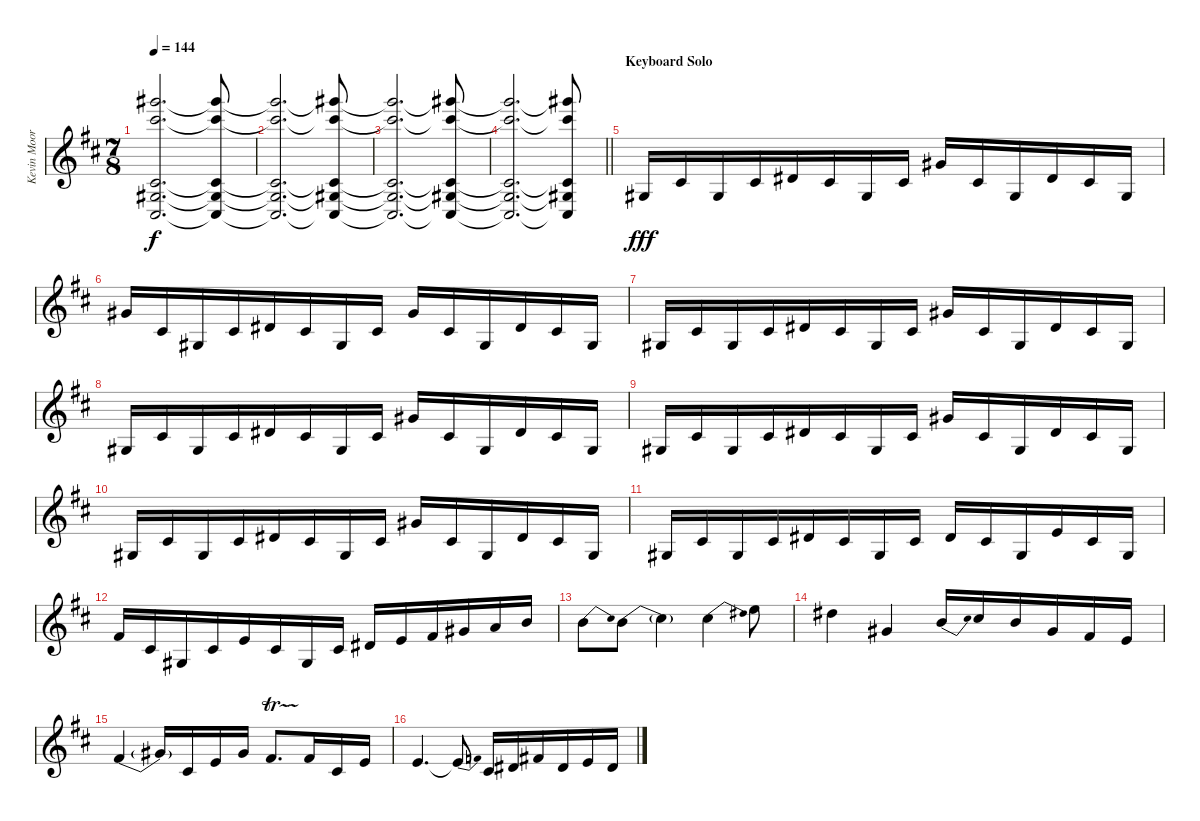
\track ("Kevin Moore Strings/Keys" "Kevin Moor") {instrument stringensemble1}
\staff {score}
\tuning (E4 B3 G3 D3 A2 E2 B1) {hide}
\ts (7 8)
\tempo 144
\clef g2
\ks bminor
(28.1 26.2 6.3 6.4 4.5).2{d dy f} (28.1{t} 26.2{t} 6.3{t} 6.4{t} 4.5{t}).8 |
(28.1{t} 26.2{t} 6.3{t} 6.4{t} 4.5{t}).2{d} (28.1{t} 26.2{t} 6.3{t} 6.4{t} 4.5{t}).8 |
(28.1{t} 26.2{t} 6.3{t} 6.4{t} 4.5{t}).2{d} (28.1{t} 26.2{t} 6.3{t} 6.4{t} 4.5{t}).8 |
\barLineRight lightlight
(28.1{t} 26.2{t} 6.3{t} 6.4{t} 4.5{t}).2{d} (28.1{t} 26.2{t} 6.3{t} 6.4{t} 4.5{t}).8 |
\section ("" "Keyboard Solo")
6.4.16{dy fff volume 16 instrument lead2sawtooth} 6.3.16 6.4.16 6.3.16 8.3.16 6.3.16 6.4.16 6.3.16 9.2.16 6.3.16 6.4.16 8.3.16 6.3.16 6.4.16 |
9.2.16 6.3.16 6.4.16 6.3.16 8.3.16 6.3.16 6.4.16 6.3.16 9.2.16 6.3.16 6.4.16 8.3.16 6.3.16 6.4.16 |
6.4.16 6.3.16 6.4.16 6.3.16 8.3.16 6.3.16 6.4.16 6.3.16 9.2.16 6.3.16 6.4.16 8.3.16 6.3.16 6.4.16 |
6.4.16 6.3.16 6.4.16 6.3.16 8.3.16 6.3.16 6.4.16 6.3.16 9.2.16 6.3.16 6.4.16 8.3.16 6.3.16 6.4.16 |
6.4.16 6.3.16 6.4.16 6.3.16 8.3.16 6.3.16 6.4.16 6.3.16 9.2.16 6.3.16 6.4.16 8.3.16 6.3.16 6.4.16 |
6.4.16 6.3.16 6.4.16 6.3.16 8.3.16 6.3.16 6.4.16 6.3.16 9.2.16 6.3.16 6.4.16 8.3.16 6.3.16 6.4.16 |
6.4.16 6.3.16 6.4.16 6.3.16 8.3.16 6.3.16 6.4.16 6.3.16 8.3.16 6.3.16 6.4.16 5.2.16 6.3.16 6.4.16 |
7.2.16 6.3.16 6.4.16 6.3.16 5.2.16 6.3.16 6.4.16 6.3.16 8.3.16 5.2.16 7.2.16 9.2.16 5.1.16 7.1.16 |
12.2{be (bend 0 0 60 4)}.8 12.2{be (bend 0 0 60 4)}.8 12.2{t}.4 14.2{be (bend 0 0 60 4)}.4 12.1.8 |
14.2{be (custom 0 4 15 4 30 0 60 0)}.4 13.3.4 12.2{be (bend 0 0 60 4)}.16 14.2.16 12.2.16 13.3.16 11.3.16 14.4.16 |
11.3{be (bend 0 0 60 4)}.4 11.3{t}.16 11.4.16 14.4.16 13.3.16 11.3{tr (12 32)}.8{d} 11.3.16 11.4.16 14.4.16 |
14.4.4{d} 14.4{be (bend 0 0 60 2) t}.8 11.4.16 13.4.16 11.3.16 13.4.16 14.4.16 13.4.16
